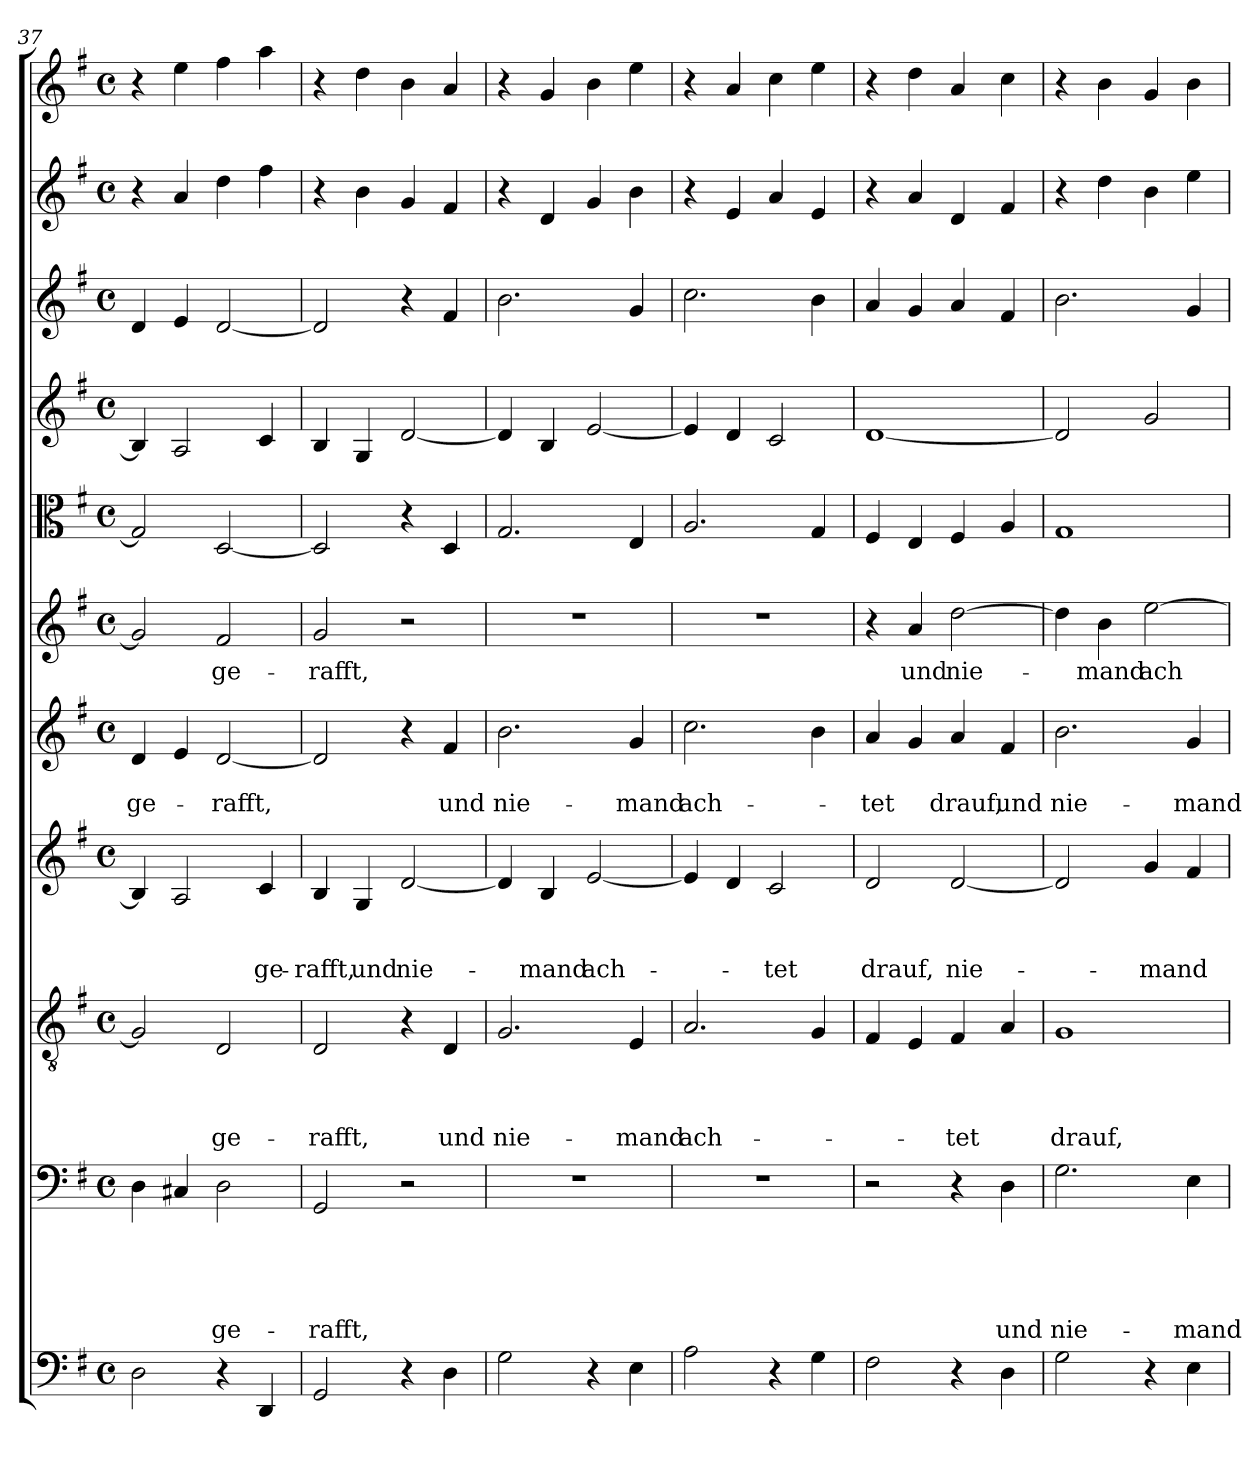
**kern	**kern	**text	**text	**text	**text	**text	**kern	**text	**text	**text	**text	**kern	**text	**text	**text	**kern	**text	**text	**kern	**text	**kern	**kern	**kern	**kern	**kern
*part11	*part10	*part10	*part10	*part10	*part10	*part10	*part9	*part9	*part9	*part9	*part9	*part8	*part8	*part8	*part8	*part7	*part7	*part7	*part6	*part6	*part5	*part4	*part3	*part2	*part1
*staff11	*staff10	*staff10	*staff10	*staff10	*staff10	*staff10	*staff9	*staff9	*staff9	*staff9	*staff9	*staff8	*staff8	*staff8	*staff8	*staff7	*staff7	*staff7	*staff6	*staff6	*staff5	*staff4	*staff3	*staff2	*staff1
*clefF4	*clefF4	*	*	*	*	*	*clefGv2	*	*	*	*	*clefG2	*	*	*	*clefG2	*	*	*clefG2	*	*clefC3	*clefG2	*clefG2	*clefG2	*clefG2
*k[f#]	*k[f#]	*	*	*	*	*	*k[f#]	*	*	*	*	*k[f#]	*	*	*	*k[f#]	*	*	*k[f#]	*	*k[f#]	*k[f#]	*k[f#]	*k[f#]	*k[f#]
*e:	*e:	*	*	*	*	*	*e:	*	*	*	*	*e:	*	*	*	*e:	*	*	*e:	*	*e:	*e:	*e:	*e:	*e:
*M4/4	*M4/4	*	*	*	*	*	*M4/4	*	*	*	*	*M4/4	*	*	*	*M4/4	*	*	*M4/4	*	*M4/4	*M4/4	*M4/4	*M4/4	*M4/4
*met(c)	*met(c)	*	*	*	*	*	*met(c)	*	*	*	*	*met(c)	*	*	*	*met(c)	*	*	*met(c)	*	*met(c)	*met(c)	*met(c)	*met(c)	*met(c)
=37	=37	=37	=37	=37	=37	=37	=37	=37	=37	=37	=37	=37	=37	=37	=37	=37	=37	=37	=37	=37	=37	=37	=37	=37	=37
!	!	!	!	!	!	!	!	!	!	!	!	!	!	!	!	!	!	!LO:LY:b	!	!	!	!	!	!	!
2D\	4D\	.	.	.	.	.	2G/]	.	.	.	.	4B-/]	.	.	.	4d/	.	-ge-	2g/]	.	2G/]	4B-/]	4d/	4r	4r
.	4C#X/	.	.	.	.	.	.	.	.	.	.	2A/	.	.	.	4e/	.	.	.	.	.	2A/	4e/	4a/	4ee\
!	!	!	!	!	!	!LO:LY:b	!	!	!	!	!LO:LY:b	!	!	!	!	!	!	!LO:LY:b	!	!LO:LY:b	!	!	!	!	!
4r	2D\	.	.	.	.	-ge-	2D/	.	.	.	-ge-	.	.	.	.	[2d/	.	-rafft,	2f#/	-ge-	[2D/	.	[2d/	4dd\	4ff#\
!	!	!	!	!	!	!	!	!	!	!	!	!	!	!	!LO:LY:b	!	!	!	!	!	!	!	!	!	!
4DD/	.	.	.	.	.	.	.	.	.	.	.	4c/	.	.	-ge-	.	.	.	.	.	.	4c/	.	4ff#\	4aa\
=38	=38	=38	=38	=38	=38	=38	=38	=38	=38	=38	=38	=38	=38	=38	=38	=38	=38	=38	=38	=38	=38	=38	=38	=38	=38
!	!	!	!	!	!	!LO:LY:b	!	!	!	!	!LO:LY:b	!	!	!	!LO:LY:b	!	!	!	!	!LO:LY:b	!	!	!	!	!
2GG/	2GG/	.	.	.	.	-rafft,	2D/	.	.	.	-rafft,	4B/	.	.	-rafft,	2d/]	.	.	2g/	-rafft,	2D/]	4B/	2d/]	4r	4r
!	!	!	!	!	!	!	!	!	!	!	!	!	!	!	!LO:LY:b	!	!	!	!	!	!	!	!	!	!
.	.	.	.	.	.	.	.	.	.	.	.	4G/	.	.	und	.	.	.	.	.	.	4G/	.	4b\	4dd\
!	!	!	!	!	!	!	!	!	!	!	!	!	!	!	!LO:LY:b	!	!	!	!	!	!	!	!	!	!
4r	2r	.	.	.	.	.	4r	.	.	.	.	[2d/	.	.	nie-	4r	.	.	2r	.	4r	[2d/	4r	4g/	4b\
!	!	!	!	!	!	!	!	!	!	!	!LO:LY:b	!	!	!	!	!	!	!LO:LY:b	!	!	!	!	!	!	!
4D\	.	.	.	.	.	.	4D/	.	.	.	und	.	.	.	.	4f#/	.	und	.	.	4D/	.	4f#/	4f#/	4a/
!!LO:PB:g=z
=39	=39	=39	=39	=39	=39	=39	=39	=39	=39	=39	=39	=39	=39	=39	=39	=39	=39	=39	=39	=39	=39	=39	=39	=39	=39
!	!	!	!	!	!	!	!	!	!	!	!LO:LY:b	!	!	!	!	!	!	!LO:LY:b	!	!	!	!	!	!	!
2G\	1r	.	.	.	.	.	2.G/	.	.	.	nie-	4d/]	.	.	.	2.b\	.	nie-	1r	.	2.G/	4d/]	2.b\	4r	4r
!	!	!	!	!	!	!	!	!	!	!	!	!	!	!	!LO:LY:b	!	!	!	!	!	!	!	!	!	!
.	.	.	.	.	.	.	.	.	.	.	.	4B/	.	.	-mand	.	.	.	.	.	.	4B/	.	4d/	4g/
!	!	!	!	!	!	!	!	!	!	!	!	!	!	!	!LO:LY:b	!	!	!	!	!	!	!	!	!	!
4r	.	.	.	.	.	.	.	.	.	.	.	[2e/	.	.	ach-	.	.	.	.	.	.	[2e/	.	4g/	4b\
!	!	!	!	!	!	!	!	!	!	!	!LO:LY:b	!	!	!	!	!	!	!LO:LY:b	!	!	!	!	!	!	!
4E\	.	.	.	.	.	.	4E/	.	.	.	-mand	.	.	.	.	4g/	.	-mand	.	.	4E/	.	4g/	4b\	4ee\
=40	=40	=40	=40	=40	=40	=40	=40	=40	=40	=40	=40	=40	=40	=40	=40	=40	=40	=40	=40	=40	=40	=40	=40	=40	=40
!	!	!	!	!	!	!	!	!	!	!	!LO:LY:b	!	!	!	!	!	!	!LO:LY:b	!	!	!	!	!	!	!
2A\	1r	.	.	.	.	.	2.A/	.	.	.	ach-	4e/]	.	.	.	2.cc\	.	ach-	1r	.	2.A/	4e/]	2.cc\	4r	4r
.	.	.	.	.	.	.	.	.	.	.	.	4d/	.	.	.	.	.	.	.	.	.	4d/	.	4e/	4a/
!	!	!	!	!	!	!	!	!	!	!	!	!	!	!	!LO:LY:b	!	!	!	!	!	!	!	!	!	!
4r	.	.	.	.	.	.	.	.	.	.	.	2c/	.	.	-tet	.	.	.	.	.	.	2c/	.	4a/	4cc\
4G\	.	.	.	.	.	.	4G/	.	.	.	.	.	.	.	.	4b\	.	.	.	.	4G/	.	4b\	4e/	4ee\
=41	=41	=41	=41	=41	=41	=41	=41	=41	=41	=41	=41	=41	=41	=41	=41	=41	=41	=41	=41	=41	=41	=41	=41	=41	=41
!	!	!	!	!	!	!	!	!	!	!	!	!	!	!	!LO:LY:b	!	!	!LO:LY:b	!	!	!	!	!	!	!
2F#\	2r	.	.	.	.	.	4F#/	.	.	.	.	2d/	.	.	drauf,	4a/	.	-tet	4r	.	4F#/	[1d	4a/	4r	4r
!	!	!	!	!	!	!	!	!	!	!	!	!	!	!	!	!	!	!	!	!LO:LY:b	!	!	!	!	!
.	.	.	.	.	.	.	4E/	.	.	.	.	.	.	.	.	4g/	.	.	4a/	und	4E/	.	4g/	4a/	4dd\
!	!	!	!	!	!	!	!	!	!	!	!LO:LY:b	!	!	!	!LO:LY:b	!	!	!LO:LY:b	!	!LO:LY:b	!	!	!	!	!
4r	4r	.	.	.	.	.	4F#/	.	.	.	-tet	[2d/	.	.	nie-	4a/	.	drauf,	[2dd\	nie-	4F#/	.	4a/	4d/	4a/
!	!	!	!	!	!	!LO:LY:b	!	!	!	!	!	!	!	!	!	!	!	!LO:LY:b	!	!	!	!	!	!	!
4D\	4D\	.	.	.	.	und	4A/	.	.	.	.	.	.	.	.	4f#/	.	und	.	.	4A/	.	4f#/	4f#/	4cc\
=42	=42	=42	=42	=42	=42	=42	=42	=42	=42	=42	=42	=42	=42	=42	=42	=42	=42	=42	=42	=42	=42	=42	=42	=42	=42
!	!	!	!	!	!	!LO:LY:b	!	!	!	!	!LO:LY:b	!	!	!	!	!	!	!LO:LY:b	!	!	!	!	!	!	!
2G\	2.G\	.	.	.	.	nie-	1G	.	.	.	drauf,	2d/]	.	.	.	2.b\	.	nie-	4dd\]	.	1G	2d/]	2.b\	4r	4r
!	!	!	!	!	!	!	!	!	!	!	!	!	!	!	!	!	!	!	!	!LO:LY:b	!	!	!	!	!
.	.	.	.	.	.	.	.	.	.	.	.	.	.	.	.	.	.	.	4b\	-mand	.	.	.	4dd\	4b\
!	!	!	!	!	!	!	!	!	!	!	!	!	!	!	!LO:LY:b	!	!	!	!	!LO:LY:b	!	!	!	!	!
4r	.	.	.	.	.	.	.	.	.	.	.	4g/	.	.	-mand	.	.	.	[2ee\	ach-	.	2g/	.	4b\	4g/
!	!	!	!	!	!	!LO:LY:b	!	!	!	!	!	!	!	!	!	!	!	!LO:LY:b	!	!	!	!	!	!	!
4E\	4E\	.	.	.	.	-mand	.	.	.	.	.	4f#/	.	.	.	4g/	.	-mand	.	.	.	.	4g/	4ee\	4b\
=	=	=	=	=	=	=	=	=	=	=	=	=	=	=	=	=	=	=	=	=	=	=	=	=	=
*-	*-	*-	*-	*-	*-	*-	*-	*-	*-	*-	*-	*-	*-	*-	*-	*-	*-	*-	*-	*-	*-	*-	*-	*-	*-
